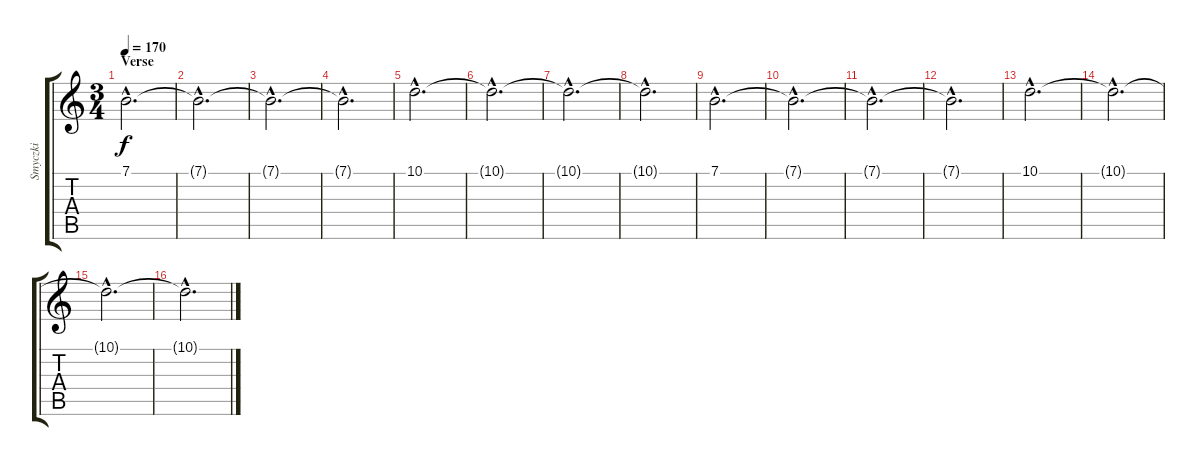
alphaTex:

\track ("Smyczki" "Smyczki") {instrument stringensemble2}
\staff {score tabs}
\tuning (E4 B3 G3 D3 A2 E2) {hide}
\ts (3 4)
\section ("" "Verse")
\tempo 170
\clef g2
\ks c
7.1{hac}.2{d dy f volume 6} |
7.1{hac t}.2{d} |
7.1{hac t}.2{d} |
7.1{hac t}.2{d} |
10.1{hac}.2{d} |
10.1{hac t}.2{d} |
10.1{hac t}.2{d} |
10.1{hac t}.2{d} |
7.1{hac}.2{d volume 6} |
7.1{hac t}.2{d} |
7.1{hac t}.2{d} |
7.1{hac t}.2{d} |
10.1{hac}.2{d} |
10.1{hac t}.2{d} |
10.1{hac t}.2{d} |
10.1{hac t}.2{d}
